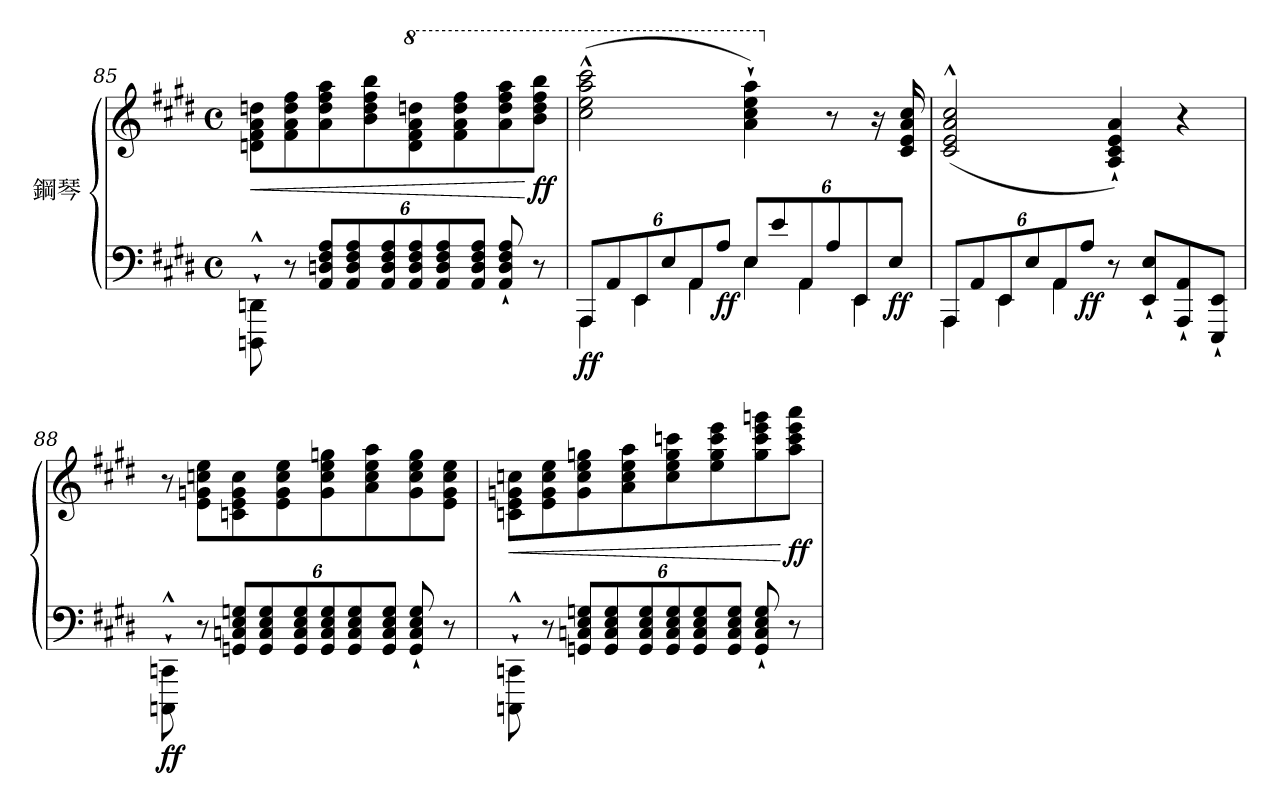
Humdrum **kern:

**kern	**kern	**dynam
*part1	*part1	*part1
*staff2	*staff1	*staff1/2
*I"鋼琴	*	*
!!LO:LB:g=z
*clefF4	*clefG2	*
*k[f#c#g#d#]	*k[f#c#g#d#]	*
*M4/4	*M4/4	*
*met(c)	*met(c)	*
=85	=85	=85
!	!	!LO:HP:b
8DDDn\`^^ 8DDn\`^^	8dn\ 8f#\ 8a\ 8ddn\L	<
8r	8f#\ 8a\ 8dd\ 8ff#\	.
*Xbrackettup	*	*
12AA/ 12Dn/ 12F#/ 12A/L	8a\ 8dd\ 8ff#\ 8aa\	.
12AA/ 12D/ 12F#/ 12A/	.	.
.	8b\ 8dd\ 8ff#\ 8bb\	.
12AA/ 12D/ 12F#/ 12A/	.	.
*	*8va	*
12AA/ 12D/ 12F#/ 12A/	8dd\ 8ff#\ 8aa\ 8dddn\	.
12AA/ 12D/ 12F#/ 12A/	.	.
.	8ff#\ 8aa\ 8ddd\ 8fff#\	.
12AA/ 12D/ 12F#/ 12A/J	.	.
8AA/` 8D/` 8F#/` 8A/`	8aa\ 8ddd\ 8fff#\ 8aaa\	.
!	!	!LO:DY:n=1:b
8r	8bb\ 8ddd\ 8fff#\ 8bbb\J	[ ff
=86	=86	=86
*^	*	*
*	*Xtuplet	*	*
!	!	!	!LO:DY:b=2
12AAA/L	6AAA\	(>2ccc#\^^ 2eee\^^ 2aaa\^^ 2cccc#\^^	ff
12AA/	.	.	.
12EE/	6EE\	.	.
12E/	.	.	.
12AA/	6AA\	.	.
!	!	!	!LO:DY:b=2
12A/J	.	.	ff
*tuplet	*Xtuplet	*	*
12E/L	6E\	4aa\` 4ccc#\` 4eee\` 4aaa\`)	.
12e/	.	.	.
12AA/	6AA\	.	.
*	*	*X8va	*
12A/	.	8r	.
12EE/	6EE\	.	.
.	.	16r	.
!	!	!	!LO:DY:b=2
12E/J	.	.	ff
.	.	16c#/ 16e/ 16a/ 16cc#/	.
=87	=87	=87	=87
*tuplet	*Xtuplet	*	*
12AAA/L	6AAA\	(<2c#/^^ 2e/^^ 2a/^^ 2cc#/^^	.
12AA/	.	.	.
12EE/	6EE\	.	.
12E/	.	.	.
12AA/	6AA\	.	.
!	!	!	!LO:DY:b=2
12A/J	.	.	ff
8r	2ryy	4A/` 4c#/` 4e/` 4a/`)	.
8EE/` 8E/`L	.	.	.
8AAA/` 8AA/`	.	4r	.
8EEE/` 8EE/`J	.	.	.
*v	*v	*	*
=88	=88	=88
!	!	!LO:DY:b=2
8CCCn\`^^ 8CCn\`^^	8r	ff
8r	8e\ 8gn\ 8ccn\ 8ee\L	.
*tuplet	*	*
12GGn/ 12Cn/ 12E/ 12Gn/L	8cn\ 8e\ 8g\ 8cc\	.
12GG/ 12C/ 12E/ 12G/	.	.
.	8e\ 8g\ 8cc\ 8ee\	.
12GG/ 12C/ 12E/ 12G/	.	.
12GG/ 12C/ 12E/ 12G/	8g\ 8cc\ 8ee\ 8ggn\	.
12GG/ 12C/ 12E/ 12G/	.	.
.	8a\ 8cc\ 8ee\ 8aa\	.
12GG/ 12C/ 12E/ 12G/J	.	.
8GG/` 8C/` 8E/` 8G/`	8g\ 8cc\ 8ee\ 8gg\	.
8r	8e\ 8g\ 8cc\ 8ee\J	.
!!LO:LB:g=z
=89	=89	=89
!	!	!LO:HP:b
8CCCn\`^^ 8CCn\`^^	8cn\ 8e\ 8gn\ 8ccn\L	<
8r	8e\ 8g\ 8cc\ 8ee\	.
12GGn/ 12Cn/ 12E/ 12Gn/L	8g\ 8cc\ 8ee\ 8ggn\	.
12GG/ 12C/ 12E/ 12G/	.	.
.	8a\ 8cc\ 8ee\ 8aa\	.
12GG/ 12C/ 12E/ 12G/	.	.
12GG/ 12C/ 12E/ 12G/	8cc\ 8ee\ 8gg\ 8cccn\	.
12GG/ 12C/ 12E/ 12G/	.	.
.	8ee\ 8gg\ 8ccc\ 8eee\	.
12GG/ 12C/ 12E/ 12G/J	.	.
8GG/` 8C/` 8E/` 8G/`	8gg\ 8ccc\ 8eee\ 8gggn\	.
!	!	!LO:DY:n=1:b
8r	8aa\ 8ccc\ 8eee\ 8aaa\J	[ ff
=	=	=
*-	*-	*-
